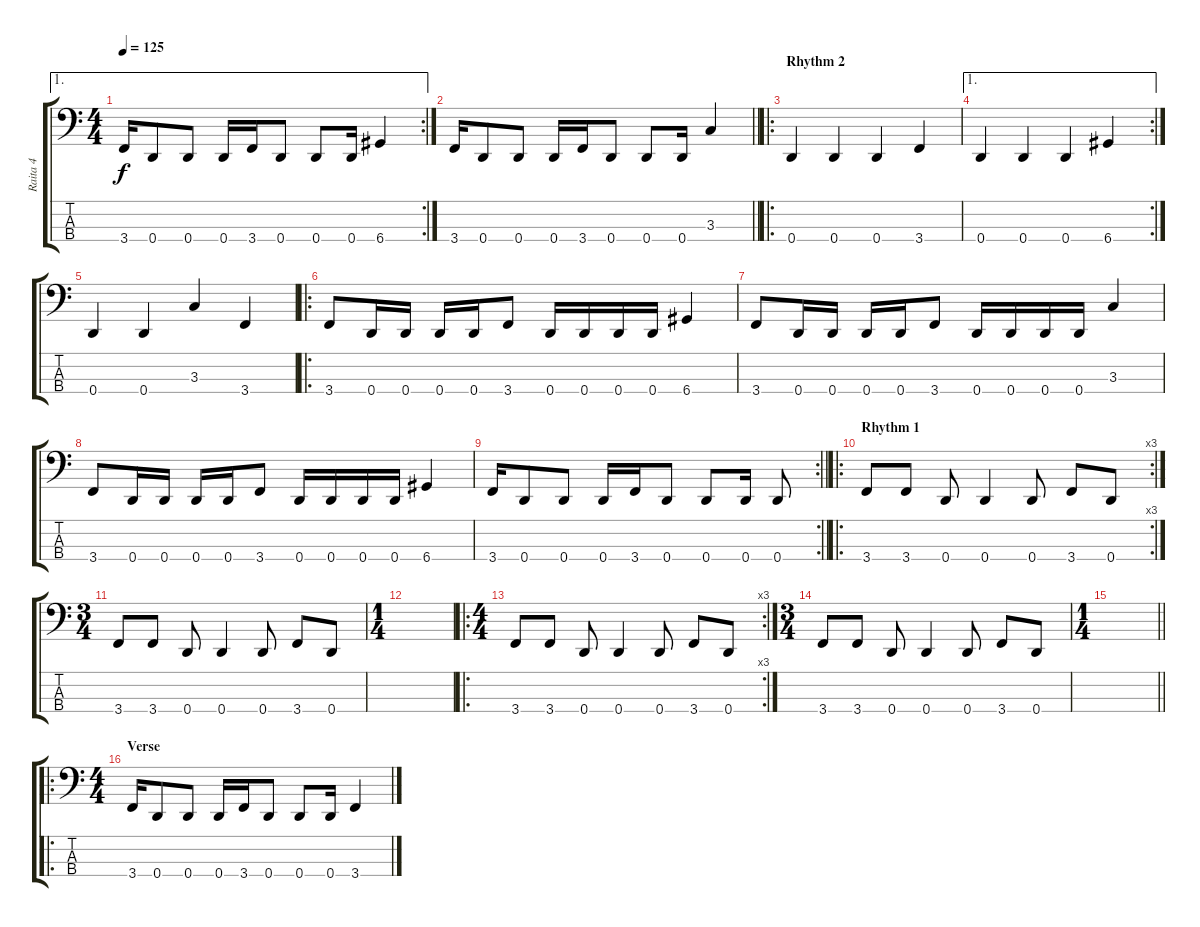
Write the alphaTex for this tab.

\track ("Raita 4" "Raita 4") {instrument electricbassfinger}
\staff {score tabs}
\tuning (G2 D2 A1 D1) {hide}
\ae 1
\rc 2
\ts (4 4)
\tempo 125
\clef f4
\ks c
3.4.16{dy f} 0.4.8 0.4.8 0.4.16 3.4.16 0.4.8 0.4.8 0.4.16 6.4.4 |
\barLineRight lightlight
3.4.16 0.4.8 0.4.8 0.4.16 3.4.16 0.4.8 0.4.8 0.4.16 3.3.4 |
\ro
\section ("" "Rhythm 2")
0.4.4 0.4.4 0.4.4 3.4.4 |
\ae 1
\rc 2
0.4.4 0.4.4 0.4.4 6.4.4 |
0.4.4 0.4.4 3.3.4 3.4.4 |
\ro
3.4.8 0.4.16 0.4.16 0.4.16 0.4.16 3.4.8 0.4.16 0.4.16 0.4.16 0.4.16 6.4.4 |
3.4.8 0.4.16 0.4.16 0.4.16 0.4.16 3.4.8 0.4.16 0.4.16 0.4.16 0.4.16 3.3.4 |
3.4.8 0.4.16 0.4.16 0.4.16 0.4.16 3.4.8 0.4.16 0.4.16 0.4.16 0.4.16 6.4.4 |
\rc 2
\barLineRight lightlight
3.4.16 0.4.8 0.4.8 0.4.16 3.4.16 0.4.8 0.4.8 0.4.16 0.4.8 |
\ro
\rc 3
\section ("" "Rhythm 1")
3.4.8 3.4.8 0.4.8 0.4.4 0.4.8 3.4.8 0.4.8 |
\ts (3 4)
3.4.8 3.4.8 0.4.8 0.4.4 0.4.8 3.4.8 0.4.8 |
\ts (1 4)
|
\ro
\rc 3
\ts (4 4)
3.4.8 3.4.8 0.4.8 0.4.4 0.4.8 3.4.8 0.4.8 |
\ts (3 4)
3.4.8 3.4.8 0.4.8 0.4.4 0.4.8 3.4.8 0.4.8 |
\ts (1 4)
\barLineRight lightlight
|
\ro
\ts (4 4)
\section ("" "Verse")
3.4.16 0.4.8 0.4.8 0.4.16 3.4.16 0.4.8 0.4.8 0.4.16 3.4.4
